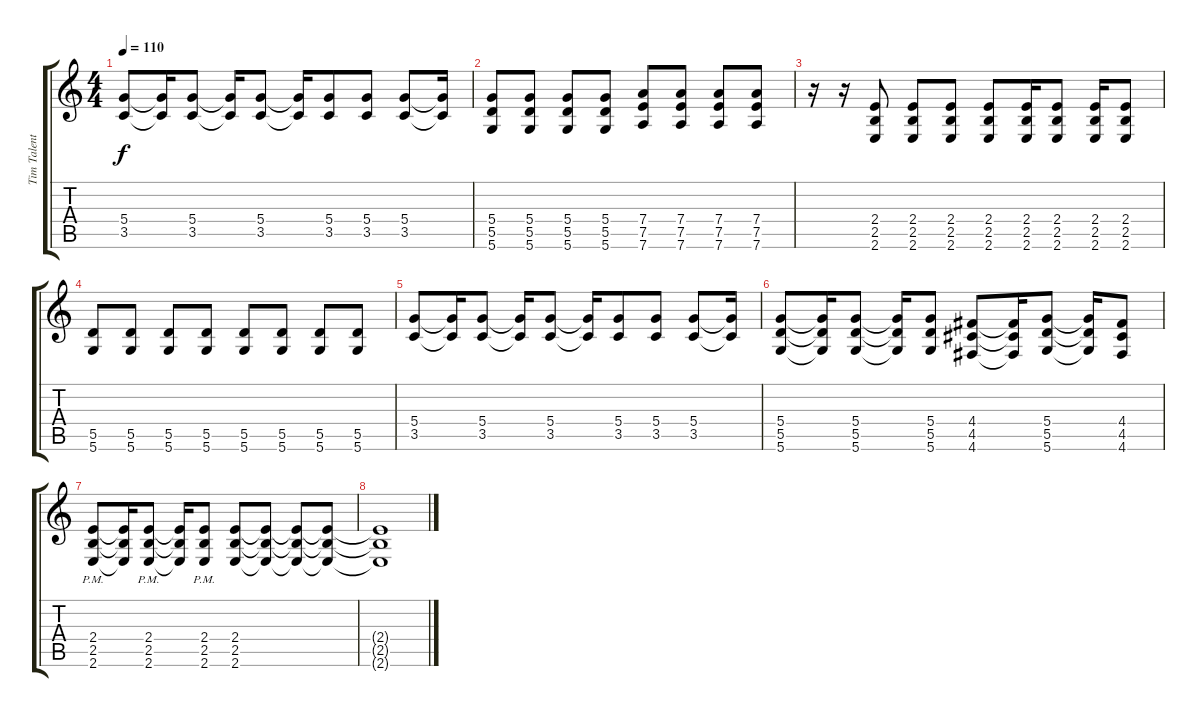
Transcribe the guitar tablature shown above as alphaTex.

\track ("Tim Talent" "Tim Talent") {instrument electricguitarclean}
\staff {score tabs}
\tuning (E4 B3 G3 D3 A2 D2) {hide}
\ts (4 4)
\tempo 110
\clef g2
\ks c
(5.4 3.5).8{dy f} (5.4{t} 3.5{t}).16 (5.4 3.5).8 (5.4{t} 3.5{t}).16 (5.4 3.5).8 (5.4{t} 3.5{t}).16 (5.4 3.5).8 (5.4 3.5).8 (5.4 3.5).8 (5.4{t} 3.5{t}).16 |
(5.4 5.5 5.6).8 (5.4 5.5 5.6).8 (5.4 5.5 5.6).8 (5.4 5.5 5.6).8 (7.4 7.5 7.6).8 (7.4 7.5 7.6).8 (7.4 7.5 7.6).8 (7.4 7.5 7.6).8 |
r.16 r.16{instrument distortionguitar} (2.4 2.5 2.6).8{instrument distortionguitar} (2.4 2.5 2.6).8 (2.4 2.5 2.6).8 (2.4 2.5 2.6).8 (2.4 2.5 2.6).16 (2.4 2.5 2.6).8 (2.4 2.5 2.6).16 (2.4 2.5 2.6).8 |
(5.5 5.6).8 (5.5 5.6).8 (5.5 5.6).8 (5.5 5.6).8 (5.5 5.6).8 (5.5 5.6).8 (5.5 5.6).8 (5.5 5.6).8 |
(5.4 3.5).8 (5.4{t} 3.5{t}).16 (5.4 3.5).8 (5.4{t} 3.5{t}).16 (5.4 3.5).8 (5.4{t} 3.5{t}).16 (5.4 3.5).8 (5.4 3.5).8 (5.4 3.5).8 (5.4{t} 3.5{t}).16 |
(5.4 5.5 5.6).8 (5.4{t} 5.5{t} 5.6{t}).16 (5.4 5.5 5.6).8 (5.4{t} 5.5{t} 5.6{t}).16 (5.4 5.5 5.6).8 (4.4 4.5 4.6).8 (4.4{t} 4.5{t} 4.6{t}).16 (5.4 5.5 5.6).8 (5.4{t} 5.5{t} 5.6{t}).16 (4.4 4.5 4.6).8 |
(2.4{pm} 2.5{pm} 2.6{pm}).8 (2.4{t} 2.5{t} 2.6{t}).16 (2.4{pm} 2.5{pm} 2.6{pm}).8 (2.4{t} 2.5{t} 2.6{t}).16 (2.4{pm} 2.5{pm} 2.6{pm}).8 (2.4 2.5 2.6).8 (2.4{t} 2.5{t} 2.6{t}).8 (2.4{t} 2.5{t} 2.6{t}).8 (2.4{t} 2.5{t} 2.6{t}).8 |
(2.4{t} 2.5{t} 2.6{t}).1
